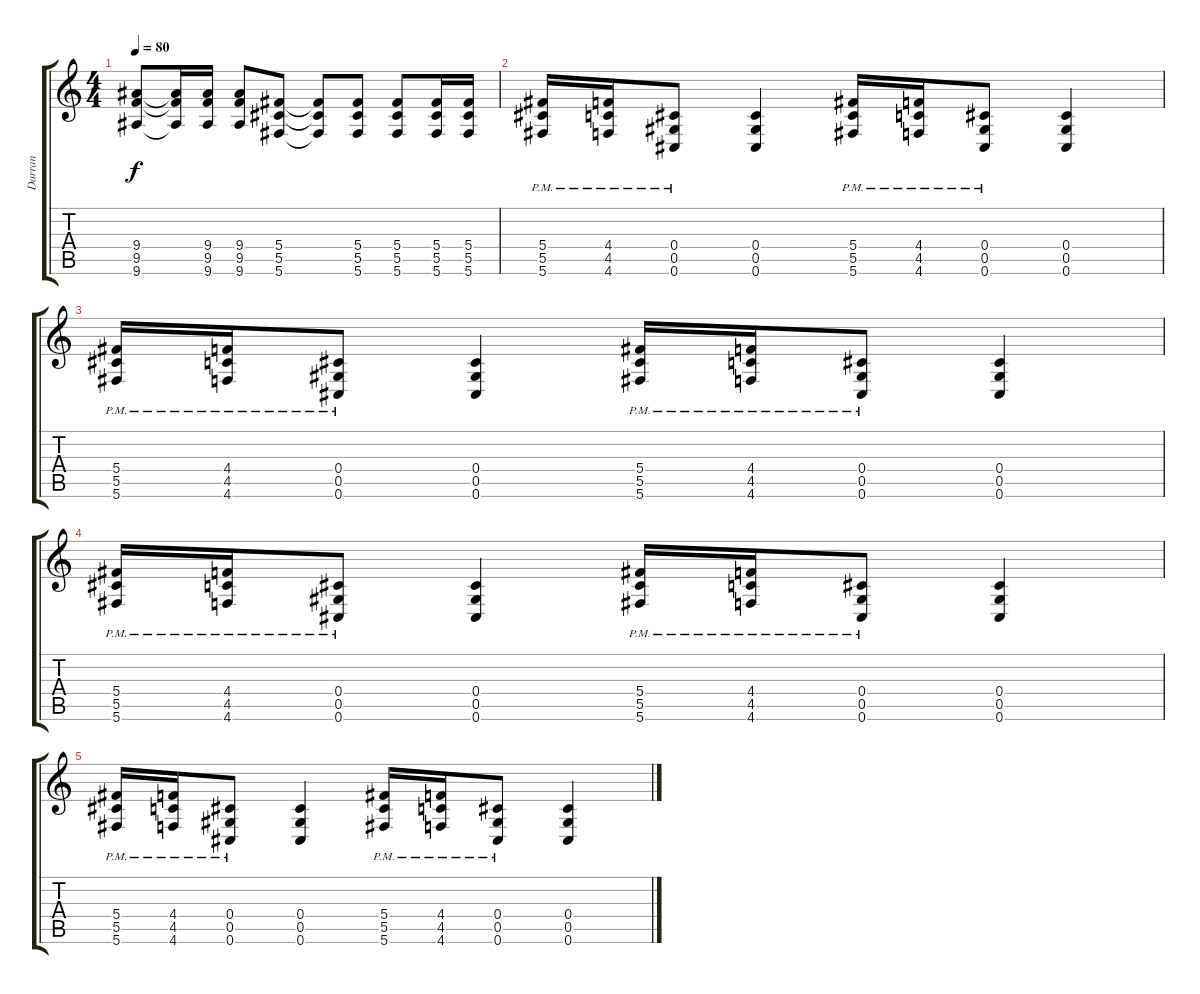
\track ("Darran" "Darran") {instrument acousticguitarsteel}
\staff {score tabs}
\tuning (Eb4 Bb3 Gb3 Db3 Ab2 Db2) {hide}
\ts (4 4)
\tempo 80
\clef g2
\ks c
(9.4 9.5 9.6).8{dy f} (9.4{t} 9.5{t} 9.6{t}).16 (9.4 9.5 9.6).16 (9.4 9.5 9.6).8 (5.4 5.5 5.6).8 (5.4{t} 5.5{t} 5.6{t}).8 (5.4 5.5 5.6).8 (5.4 5.5 5.6).8 (5.4 5.5 5.6).16 (5.4 5.5 5.6).16 |
(5.4{pm} 5.5{pm} 5.6{pm}).16 (4.4{pm} 4.5{pm} 4.6{pm}).16 (0.4{pm} 0.5{pm} 0.6{pm}).8 (0.4 0.5 0.6).4 (5.4{pm} 5.5{pm} 5.6{pm}).16 (4.4{pm} 4.5{pm} 4.6{pm}).16 (0.4{pm} 0.5{pm} 0.6{pm}).8 (0.4 0.5 0.6).4 |
(5.4{pm} 5.5{pm} 5.6{pm}).16 (4.4{pm} 4.5{pm} 4.6{pm}).16 (0.4{pm} 0.5{pm} 0.6{pm}).8 (0.4 0.5 0.6).4 (5.4{pm} 5.5{pm} 5.6{pm}).16 (4.4{pm} 4.5{pm} 4.6{pm}).16 (0.4{pm} 0.5{pm} 0.6{pm}).8 (0.4 0.5 0.6).4 |
(5.4{pm} 5.5{pm} 5.6{pm}).16 (4.4{pm} 4.5{pm} 4.6{pm}).16 (0.4{pm} 0.5{pm} 0.6{pm}).8 (0.4 0.5 0.6).4 (5.4{pm} 5.5{pm} 5.6{pm}).16 (4.4{pm} 4.5{pm} 4.6{pm}).16 (0.4{pm} 0.5{pm} 0.6{pm}).8 (0.4 0.5 0.6).4 |
(5.4{pm} 5.5{pm} 5.6{pm}).16 (4.4{pm} 4.5{pm} 4.6{pm}).16 (0.4{pm} 0.5{pm} 0.6{pm}).8 (0.4 0.5 0.6).4 (5.4{pm} 5.5{pm} 5.6{pm}).16 (4.4{pm} 4.5{pm} 4.6{pm}).16 (0.4{pm} 0.5{pm} 0.6{pm}).8 (0.4 0.5 0.6).4
